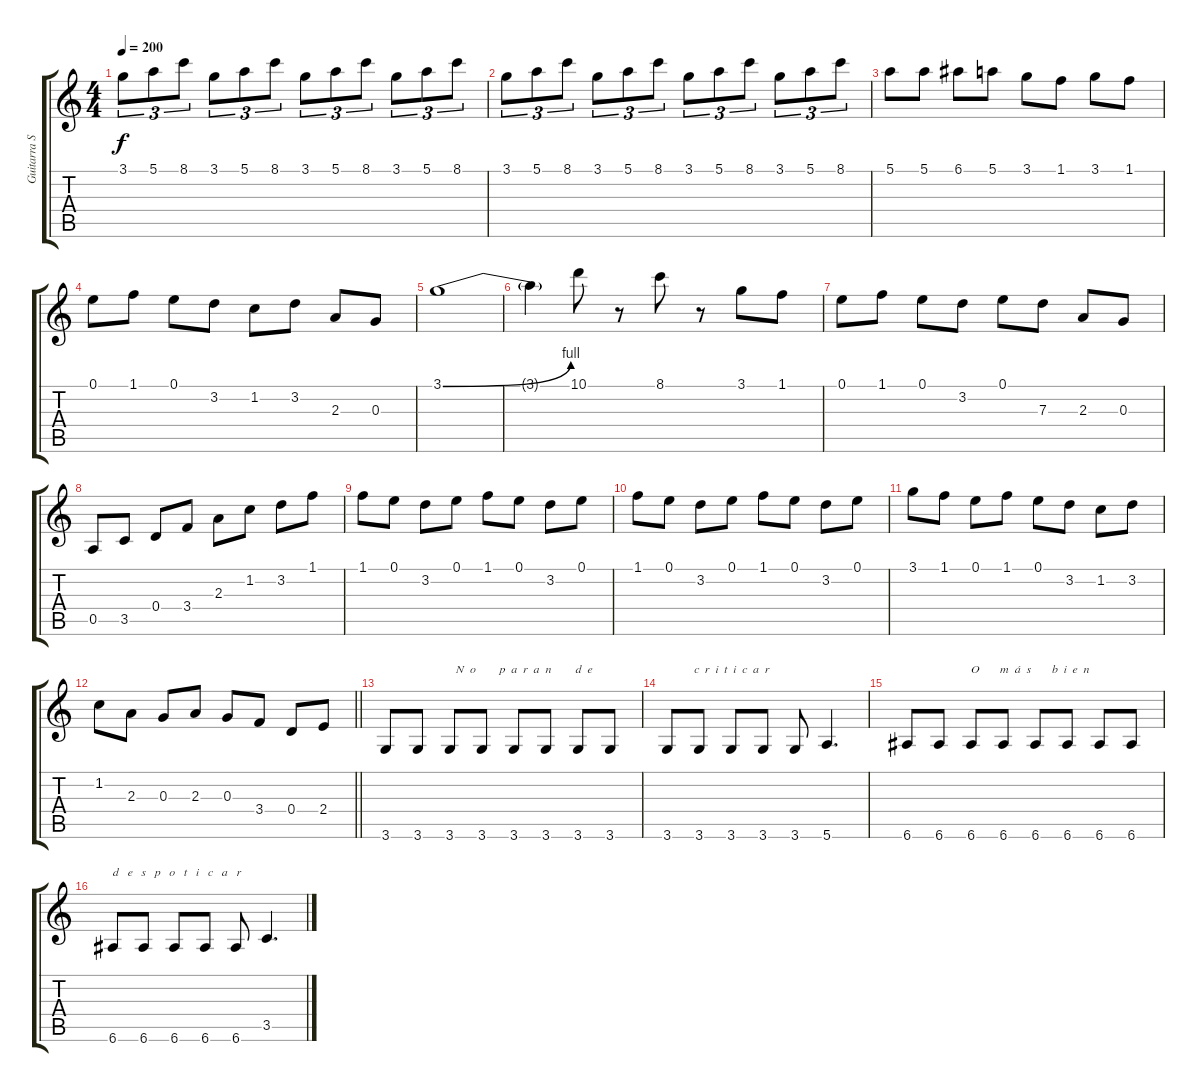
\track ("Guitarra Solista" "Guitarra S") {instrument distortionguitar}
\staff {score tabs}
\tuning (E4 B3 G3 D3 A2 E2) {hide}
\ts (4 4)
\tempo 200
\clef g2
\ks c
3.1.8{tu (3 2) dy f} 5.1.8{tu (3 2)} 8.1.8{tu (3 2)} 3.1.8{tu (3 2)} 5.1.8{tu (3 2)} 8.1.8{tu (3 2)} 3.1.8{tu (3 2)} 5.1.8{tu (3 2)} 8.1.8{tu (3 2)} 3.1.8{tu (3 2)} 5.1.8{tu (3 2)} 8.1.8{tu (3 2)} |
3.1.8{tu (3 2)} 5.1.8{tu (3 2)} 8.1.8{tu (3 2)} 3.1.8{tu (3 2)} 5.1.8{tu (3 2)} 8.1.8{tu (3 2)} 3.1.8{tu (3 2)} 5.1.8{tu (3 2)} 8.1.8{tu (3 2)} 3.1.8{tu (3 2)} 5.1.8{tu (3 2)} 8.1.8{tu (3 2)} |
5.1.8 5.1.8 6.1.8 5.1.8 3.1.8 1.1.8 3.1.8 1.1.8 |
0.1.8 1.1.8 0.1.8 3.2.8 1.2.8 3.2.8 2.3.8 0.3.8 |
3.1{be (bend 0 0 60 4)}.1 |
3.1{t}.4 10.1.8 r.8 8.1.8 r.8 3.1.8 1.1.8 |
0.1.8 1.1.8 0.1.8 3.2.8 0.1.8 7.3.8 2.3.8 0.3.8 |
0.5.8 3.5.8 0.4.8 3.4.8 2.3.8 1.2.8 3.2.8 1.1.8 |
1.1.8 0.1.8 3.2.8 0.1.8 1.1.8 0.1.8 3.2.8 0.1.8 |
1.1.8 0.1.8 3.2.8 0.1.8 1.1.8 0.1.8 3.2.8 0.1.8 |
3.1.8 1.1.8 0.1.8 1.1.8 0.1.8 3.2.8 1.2.8 3.2.8 |
\barLineRight lightlight
1.2.8 2.3.8 0.3.8 2.3.8 0.3.8 3.4.8 0.4.8 2.4.8 |
3.6.8 3.6.8 3.6.8{txt "  N  o        p  a  r  a  n        d  e"} 3.6.8 3.6.8 3.6.8 3.6.8 3.6.8 |
3.6.8{txt "         c  r  i  t  i  c  a  r"} 3.6.8 3.6.8 3.6.8 3.6.8 5.6.4{d} |
6.6.8 6.6.8 6.6.8{txt "O       m  á  s       b  i  e  n"} 6.6.8 6.6.8 6.6.8 6.6.8 6.6.8 |
6.6.8{txt "d   e   s   p   o   t   i   c   a   r"} 6.6.8 6.6.8 6.6.8 6.6.8 3.5.4{d}
